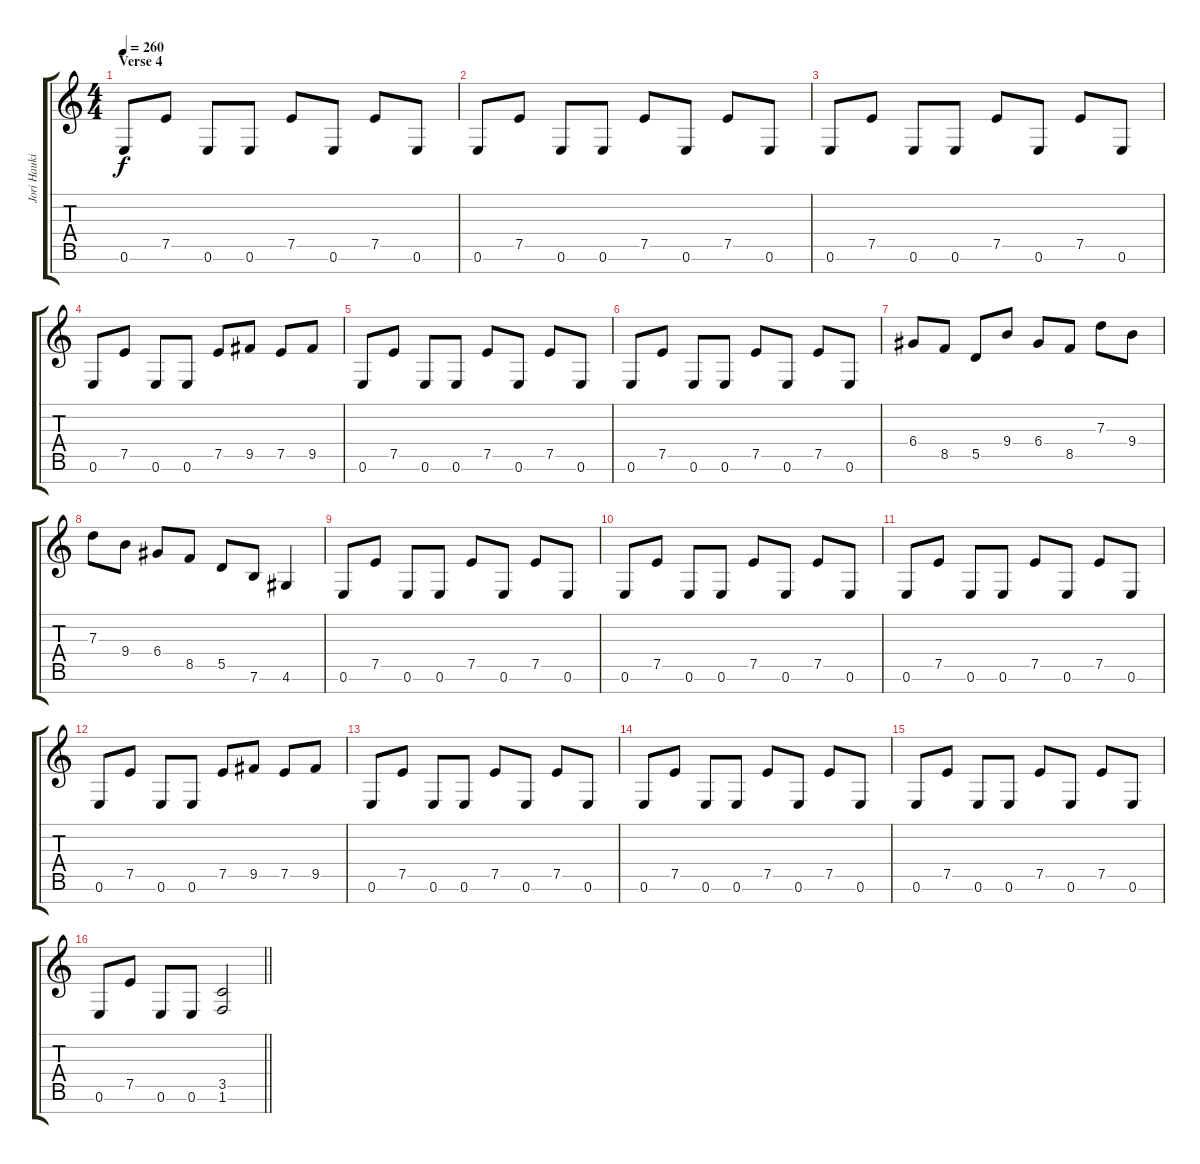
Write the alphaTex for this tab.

\track ("Jori Haukio (guitar)" "Jori Hauki") {instrument distortionguitar}
\staff {score tabs}
\tuning (E4 B3 G3 D3 A2 E2 B1) {hide}
\ts (4 4)
\section ("" "Verse 4")
\tempo 260
\clef g2
\ks aminor
0.6.8{dy f} 7.5.8 0.6.8 0.6.8 7.5.8 0.6.8 7.5.8 0.6.8 |
0.6.8 7.5.8 0.6.8 0.6.8 7.5.8 0.6.8 7.5.8 0.6.8 |
0.6.8 7.5.8 0.6.8 0.6.8 7.5.8 0.6.8 7.5.8 0.6.8 |
0.6.8 7.5.8 0.6.8 0.6.8 7.5.8 9.5.8 7.5.8 9.5.8 |
0.6.8 7.5.8 0.6.8 0.6.8 7.5.8 0.6.8 7.5.8 0.6.8 |
0.6.8 7.5.8 0.6.8 0.6.8 7.5.8 0.6.8 7.5.8 0.6.8 |
6.4.8 8.5.8 5.5.8 9.4.8 6.4.8 8.5.8 7.3.8 9.4.8 |
7.3.8 9.4.8 6.4.8 8.5.8 5.5.8 7.6.8 4.6.4 |
0.6.8 7.5.8 0.6.8 0.6.8 7.5.8 0.6.8 7.5.8 0.6.8 |
0.6.8 7.5.8 0.6.8 0.6.8 7.5.8 0.6.8 7.5.8 0.6.8 |
0.6.8 7.5.8 0.6.8 0.6.8 7.5.8 0.6.8 7.5.8 0.6.8 |
0.6.8 7.5.8 0.6.8 0.6.8 7.5.8 9.5.8 7.5.8 9.5.8 |
0.6.8 7.5.8 0.6.8 0.6.8 7.5.8 0.6.8 7.5.8 0.6.8 |
0.6.8 7.5.8 0.6.8 0.6.8 7.5.8 0.6.8 7.5.8 0.6.8 |
0.6.8 7.5.8 0.6.8 0.6.8 7.5.8 0.6.8 7.5.8 0.6.8 |
\barLineRight lightlight
0.6.8 7.5.8 0.6.8 0.6.8 (3.5 1.6).2
